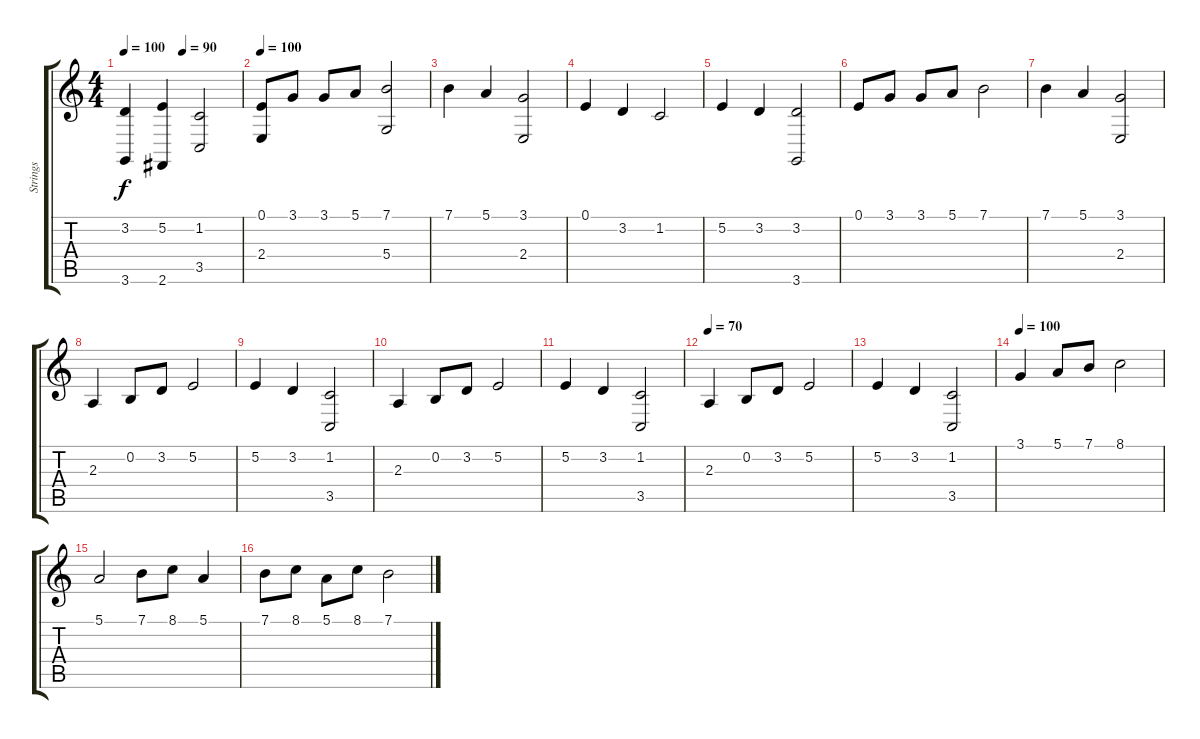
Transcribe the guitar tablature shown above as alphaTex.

\track ("Strings" "Strings") {instrument synthstrings1}
\staff {score tabs}
\tuning (E4 B3 G3 D3 A2 E2) {hide}
\ts (4 4)
\tempo 100
\tempo (90 0.5)
\clef g2
\ks c
(3.2 3.6).4{dy f} (5.2 2.6).4 (1.2 3.5).2 |
\tempo 100
(0.1 2.4).8 3.1.8 3.1.8 5.1.8 (7.1 5.4).2 |
7.1.4 5.1.4 (3.1 2.4).2 |
0.1.4 3.2.4 1.2.2 |
5.2.4 3.2.4 (3.2 3.6).2 |
0.1.8 3.1.8 3.1.8 5.1.8 7.1.2 |
7.1.4 5.1.4 (3.1 2.4).2 |
2.3.4 0.2.8 3.2.8 5.2.2 |
5.2.4 3.2.4 (1.2 3.5).2 |
2.3.4 0.2.8 3.2.8 5.2.2 |
5.2.4 3.2.4 (1.2 3.5).2 |
\tempo 70
2.3.4 0.2.8 3.2.8 5.2.2 |
5.2.4 3.2.4 (1.2 3.5).2 |
\tempo 100
3.1.4{volume 15} 5.1.8 7.1.8 8.1.2 |
5.1.2 7.1.8 8.1.8 5.1.4 |
7.1.8 8.1.8 5.1.8 8.1.8 7.1.2
